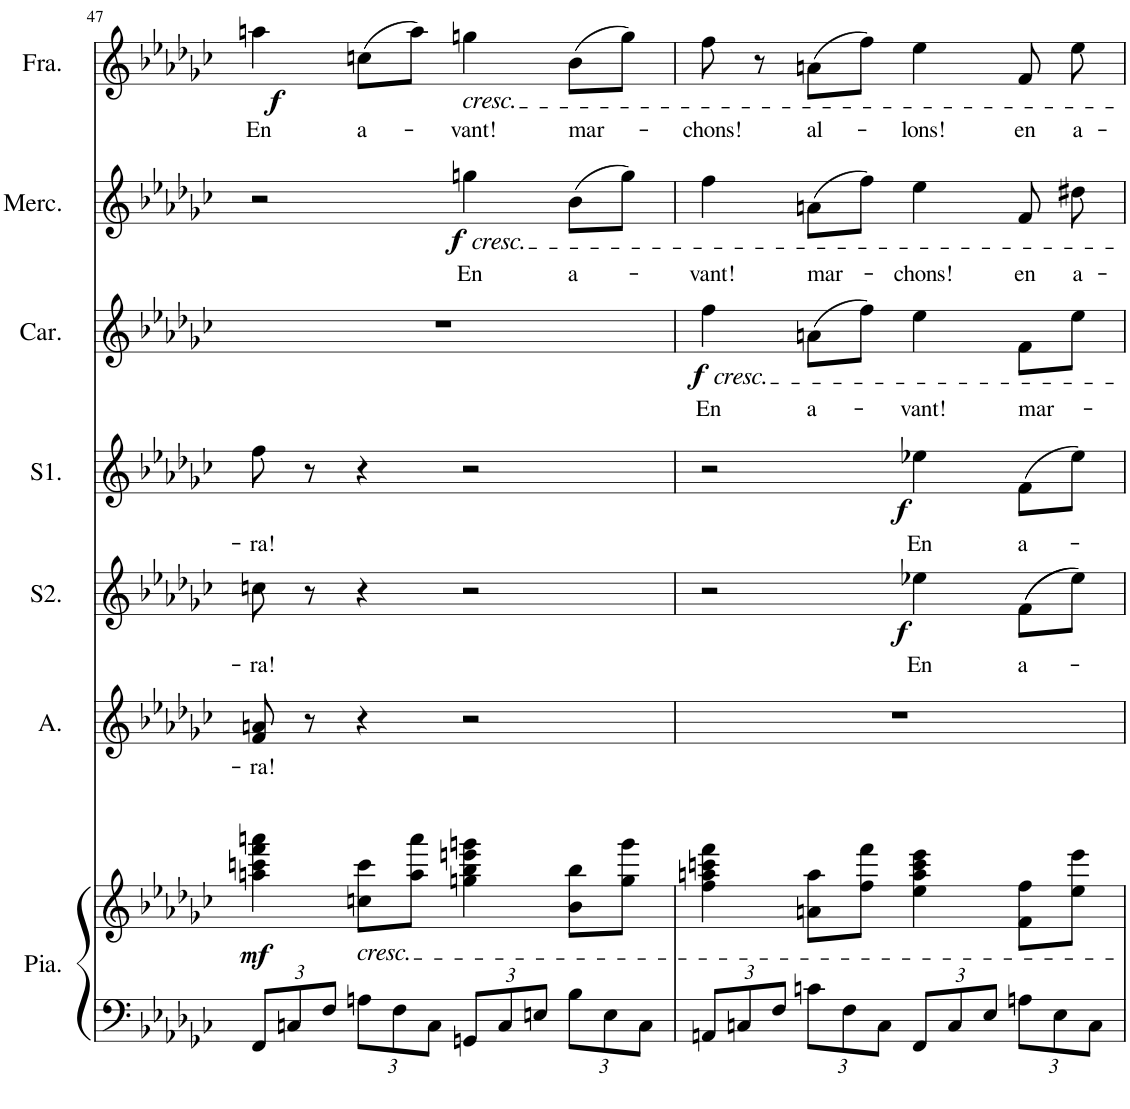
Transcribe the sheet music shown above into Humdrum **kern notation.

**kern	**kern	**dynam	**kern	**text	**kern	**text	**dynam	**kern	**text	**dynam	**kern	**text	**dynam	**kern	**text	**dynam	**kern	**text	**dynam
*part7	*part7	*part7	*part6	*part6	*part5	*part5	*part5	*part4	*part4	*part4	*part3	*part3	*part3	*part2	*part2	*part2	*part1	*part1	*part1
*staff8	*staff7	*staff7/8	*staff6	*staff6	*staff5	*staff5	*staff5	*staff4	*staff4	*staff4	*staff3	*staff3	*staff3	*staff2	*staff2	*staff2	*staff1	*staff1	*staff1
*I"Piano	*	*	*I"Alto	*	*I"Soprano 2	*	*	*I"Soprano 1	*	*	*I"Carmen	*	*	*I"Mercedes	*	*	*I"Fraquita	*	*
*I'Pia.	*	*	*I'A.	*	*I'S2.	*	*	*I'S1.	*	*	*I'Car.	*	*	*I'Merc.	*	*	*I'Fra.	*	*
!!LO:PB:g=z
*clefF4	*clefG2	*	*clefG2	*	*clefG2	*	*	*clefG2	*	*	*clefG2	*	*	*clefG2	*	*	*clefG2	*	*
*k[b-e-a-d-g-c-]	*k[b-e-a-d-g-c-]	*	*k[b-e-a-d-g-c-]	*	*k[b-e-a-d-g-c-]	*	*	*k[b-e-a-d-g-c-]	*	*	*k[b-e-a-d-g-c-]	*	*	*k[b-e-a-d-g-c-]	*	*	*k[b-e-a-d-g-c-]	*	*
*M4/4	*M4/4	*	*M4/4	*	*M4/4	*	*	*M4/4	*	*	*M4/4	*	*	*M4/4	*	*	*M4/4	*	*
*Xbrackettup	*	*	*	*	*	*	*	*	*	*	*	*	*	*	*	*	*	*	*
=47	=47	=47	=47	=47	=47	=47	=47	=47	=47	=47	=47	=47	=47	=47	=47	=47	=47	=47	=47
!	!	!LO:DY:b	!	!LO:LY:b	!	!LO:LY:b	!	!	!LO:LY:b	!	!	!	!	!	!	!	!	!LO:LY:b	!LO:DY:b
12FF/L	4aan\ 4cccn\ 4fff\ 4aaan\	mf	8f/ 8an/	-ra!	8ccn\	-ra!	.	8ff\	-ra!	.	1r	.	.	2r	.	.	4aan\	En	f
12Cn/	.	.	.	.	.	.	.	.	.	.	.	.	.	.	.	.	.	.	.
.	.	.	8r	.	8r	.	.	8r	.	.	.	.	.	.	.	.	.	.	.
12F/J	.	.	.	.	.	.	.	.	.	.	.	.	.	.	.	.	.	.	.
!	!LO:TX:b:i:t=cresc.	!	!	!	!	!	!	!	!	!	!	!	!	!	!	!	!	!	!
!	!	!	!	!	!	!	!	!	!	!	!	!	!	!	!	!	!	!LO:LY:b	!
12An\L	8ccn\ 8ccc\L	.	4r	.	4r	.	.	4r	.	.	.	.	.	.	.	.	(8ccn\L	a-	.
12F\	.	.	.	.	.	.	.	.	.	.	.	.	.	.	.	.	.	.	.
.	8aa\ 8aaa\J	.	.	.	.	.	.	.	.	.	.	.	.	.	.	.	8aa\J)	.	.
12C\J	.	.	.	.	.	.	.	.	.	.	.	.	.	.	.	.	.	.	.
!	!	!	!	!	!	!	!	!	!	!	!	!	!	!	!	!	!LO:TX:b:i:t=cresc.	!	!
!	!	!	!	!	!	!	!	!	!	!	!	!	!	!LO:TX:b:i:t=cresc.	!	!	!	!	!
!	!	!	!	!	!	!	!	!	!	!	!	!	!	!	!LO:LY:b	!LO:DY:b	!	!LO:LY:b	!
12GGn/L	4ggn\ 4bb-\ 4eeen\ 4gggn\	.	2r	.	2r	.	.	2r	.	.	.	.	.	4ggn\	En	f	4ggn\	-vant!	.
12C/	.	.	.	.	.	.	.	.	.	.	.	.	.	.	.	.	.	.	.
12En/J	.	.	.	.	.	.	.	.	.	.	.	.	.	.	.	.	.	.	.
!	!	!	!	!	!	!	!	!	!	!	!	!	!	!	!LO:LY:b	!	!	!LO:LY:b	!
12B-\L	8b-\ 8bb-\L	.	.	.	.	.	.	.	.	.	.	.	.	(8b-\L	a-	.	(8b-\L	mar-	.
12E\	.	.	.	.	.	.	.	.	.	.	.	.	.	.	.	.	.	.	.
.	8gg\ 8ggg\J	.	.	.	.	.	.	.	.	.	.	.	.	8gg\J)	.	.	8gg\J)	.	.
12C\J	.	.	.	.	.	.	.	.	.	.	.	.	.	.	.	.	.	.	.
=48	=48	=48	=48	=48	=48	=48	=48	=48	=48	=48	=48	=48	=48	=48	=48	=48	=48	=48	=48
!	!	!	!	!	!	!	!	!	!	!	!LO:TX:b:i:t=cresc.	!	!	!	!	!	!	!	!
!	!	!	!	!	!	!	!	!	!	!	!	!LO:LY:b	!LO:DY:b	!	!LO:LY:b	!	!	!LO:LY:b	!
12AAn/L	4ff\ 4aan\ 4cccn\ 4fff\	.	1r	.	2r	.	.	2r	.	.	4ff\	En	f	4ff\	-vant!	.	8ff\	-chons!	.
12Cn/	.	.	.	.	.	.	.	.	.	.	.	.	.	.	.	.	.	.	.
.	.	.	.	.	.	.	.	.	.	.	.	.	.	.	.	.	8r	.	.
12F/J	.	.	.	.	.	.	.	.	.	.	.	.	.	.	.	.	.	.	.
!	!	!	!	!	!	!	!	!	!	!	!	!LO:LY:b	!	!	!LO:LY:b	!	!	!LO:LY:b	!
12cn\L	8an\ 8aa\L	.	.	.	.	.	.	.	.	.	(8an\L	a-	.	(8an\L	mar-	.	(8an\L	al-	.
12F\	.	.	.	.	.	.	.	.	.	.	.	.	.	.	.	.	.	.	.
.	8ff\ 8fff\J	.	.	.	.	.	.	.	.	.	8ff\J)	.	.	8ff\J)	.	.	8ff\J)	.	.
12C\J	.	.	.	.	.	.	.	.	.	.	.	.	.	.	.	.	.	.	.
!	!	!	!	!	!	!LO:LY:b	!LO:DY:b	!	!LO:LY:b	!LO:DY:b	!	!LO:LY:b	!	!	!LO:LY:b	!	!	!LO:LY:b	!
12FF/L	4ee-\ 4aa\ 4ccc\ 4eee-\	.	.	.	4ee-X\	En	f	4ee-X\	En	f	4ee-\	-vant!	.	4ee-\	-chons!	.	4ee-\	-lons!	.
12C/	.	.	.	.	.	.	.	.	.	.	.	.	.	.	.	.	.	.	.
12E-/J	.	.	.	.	.	.	.	.	.	.	.	.	.	.	.	.	.	.	.
!	!	!	!	!	!	!LO:LY:b	!	!	!LO:LY:b	!	!	!LO:LY:b	!	!	!LO:LY:b	!	!	!LO:LY:b	!
12An\L	8f\ 8ff\L	.	.	.	((8f\L	a-	.	(8f\L	a-	.	8f\L	mar-	.	8f/	en	.	8f/	en	.
12E-\	.	.	.	.	.	.	.	.	.	.	.	.	.	.	.	.	.	.	.
!	!	!	!	!	!	!	!	!	!	!	!	!	!	!	!LO:LY:b	!	!	!LO:LY:b	!
.	8ee-\ 8eee-\J	.	.	.	8ee-\J))	.	.	8ee-\J)	.	.	8ee-\J	.	.	8dd#X\	a-	.	8ee-\	a-	.
12C\J	.	.	.	.	.	.	.	.	.	.	.	.	.	.	.	.	.	.	.
=	=	=	=	=	=	=	=	=	=	=	=	=	=	=	=	=	=	=	=
*-	*-	*-	*-	*-	*-	*-	*-	*-	*-	*-	*-	*-	*-	*-	*-	*-	*-	*-	*-
